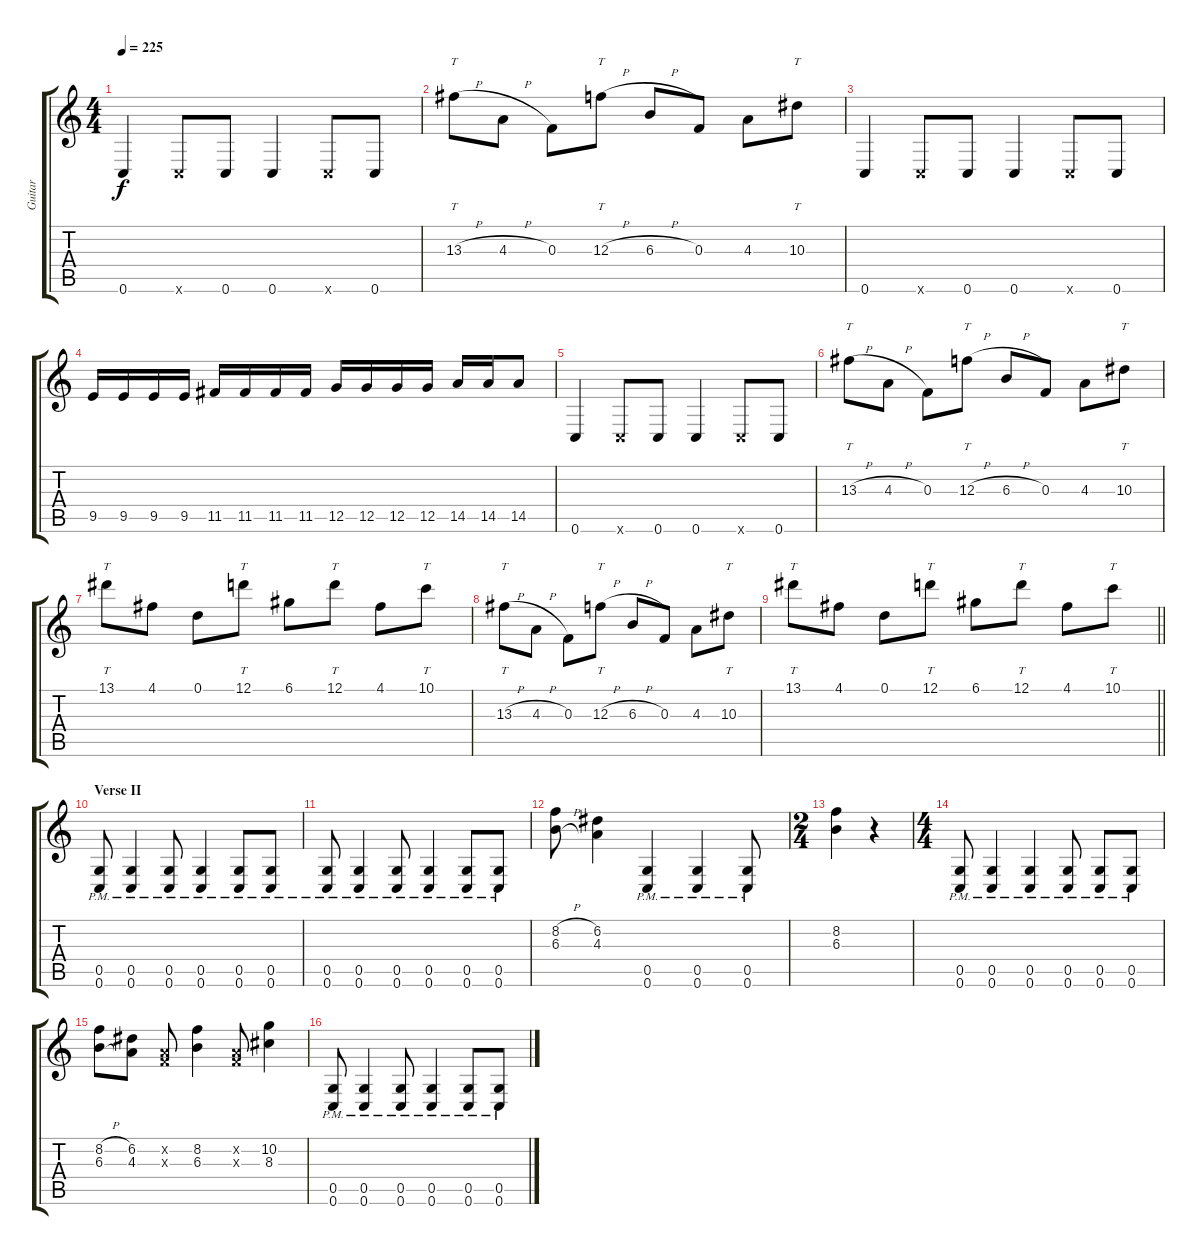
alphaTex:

\track ("Guitar" "Guitar") {instrument distortionguitar}
\staff {score tabs}
\tuning (D4 A3 F3 C3 G2 C2) {hide}
\ts (4 4)
\tempo 225
\clef g2
\ks c
0.6.4{dy f} 0.6{x}.8 0.6.8 0.6.4 0.6{x}.8 0.6.8 |
13.3{h}.8{tt} 4.3{h}.8 0.3.8 12.3{h}.8{tt} 6.3{h}.8 0.3.8 4.3.8 10.3.8{tt} |
0.6.4 0.6{x}.8 0.6.8 0.6.4 0.6{x}.8 0.6.8 |
9.5.16 9.5.16 9.5.16 9.5.16 11.5.16 11.5.16 11.5.16 11.5.16 12.5.16 12.5.16 12.5.16 12.5.16 14.5.16 14.5.16 14.5.8 |
0.6.4 0.6{x}.8 0.6.8 0.6.4 0.6{x}.8 0.6.8 |
13.3{h}.8{tt} 4.3{h}.8 0.3.8 12.3{h}.8{tt} 6.3{h}.8 0.3.8 4.3.8 10.3.8{tt} |
13.1.8{tt} 4.1.8 0.1.8 12.1.8{tt} 6.1.8 12.1.8{tt} 4.1.8 10.1.8{tt} |
13.3{h}.8{tt} 4.3{h}.8 0.3.8 12.3{h}.8{tt} 6.3{h}.8 0.3.8 4.3.8 10.3.8{tt} |
\barLineRight lightlight
13.1.8{tt} 4.1.8 0.1.8 12.1.8{tt} 6.1.8 12.1.8{tt} 4.1.8 10.1.8{tt} |
\section ("" "Verse II")
(0.5{pm} 0.6{pm}).8 (0.5{pm} 0.6{pm}).4 (0.5{pm} 0.6{pm}).8 (0.5{pm} 0.6{pm}).4 (0.5{pm} 0.6{pm}).8 (0.5{pm} 0.6{pm}).8 |
(0.5{pm} 0.6{pm}).8 (0.5{pm} 0.6{pm}).4 (0.5{pm} 0.6{pm}).8 (0.5{pm} 0.6{pm}).4 (0.5{pm} 0.6{pm}).8 (0.5{pm} 0.6{pm}).8 |
(8.2{h} 6.3{h}).8 (6.2 4.3).4 (0.5{pm} 0.6{pm}).4 (0.5{pm} 0.6{pm}).4 (0.5{pm} 0.6{pm}).8 |
\ts (2 4)
(8.2 6.3).4 r.4 |
\ts (4 4)
(0.5{pm} 0.6{pm}).8 (0.5{pm} 0.6{pm}).4 (0.5{pm} 0.6{pm}).4 (0.5{pm} 0.6{pm}).8 (0.5{pm} 0.6{pm}).8 (0.5{pm} 0.6{pm}).8 |
(8.2{h} 6.3{h}).8 (6.2 4.3).8 (0.2{x} 0.3{x}).8 (8.2 6.3).4 (0.2{x} 0.3{x}).8 (10.2 8.3).4 |
(0.5{pm} 0.6{pm}).8 (0.5{pm} 0.6{pm}).4 (0.5{pm} 0.6{pm}).8 (0.5{pm} 0.6{pm}).4 (0.5{pm} 0.6{pm}).8 (0.5{pm} 0.6{pm}).8
